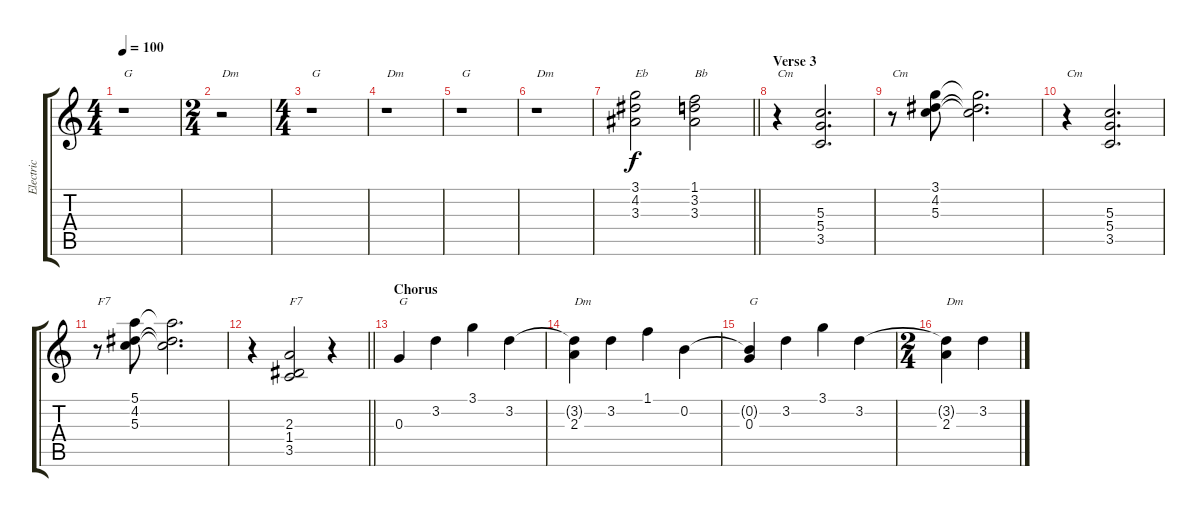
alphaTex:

\track ("Electric" "Electric") {instrument overdrivenguitar}
\staff {score tabs}
\tuning (E4 B3 G3 D3 A2 E2) {hide}
\ts (4 4)
\tempo 100
\clef g2
\ks c
r.1{txt "G" dy f} |
\ts (2 4)
r.2{txt "Dm"} |
\ts (4 4)
r.1{txt "G"} |
r.1{txt "Dm"} |
r.1{txt "G"} |
r.1{txt "Dm"} |
\barLineRight lightlight
(3.1 4.2 3.3).2{txt "Eb"} (1.1 3.2 3.3).2{txt "Bb"} |
\section ("" "Verse 3")
r.4{txt "Cm"} (5.3 5.4 3.5).2{d} |
r.8{txt "Cm"} (3.1 4.2 5.3).8 (3.1{t} 4.2{t} 5.3{t}).2{d} |
r.4{txt "Cm"} (5.3 5.4 3.5).2{d} |
r.8{txt "F7"} (5.1 4.2 5.3).8 (5.1{t} 4.2{t} 5.3{t}).2{d} |
\barLineRight lightlight
r.4 (2.3 1.4 3.5).2{txt "F7"} r.4 |
\section ("" "Chorus")
0.3.4{txt "G"} 3.2.4 3.1.4 3.2.4 |
(3.2{t} 2.3).4{txt "Dm"} 3.2.4 1.1.4 0.2.4 |
(0.2{t} 0.3).4{txt "G"} 3.2.4 3.1.4 3.2.4 |
\ts (2 4)
(3.2{t} 2.3).4{txt "Dm"} 3.2.4
